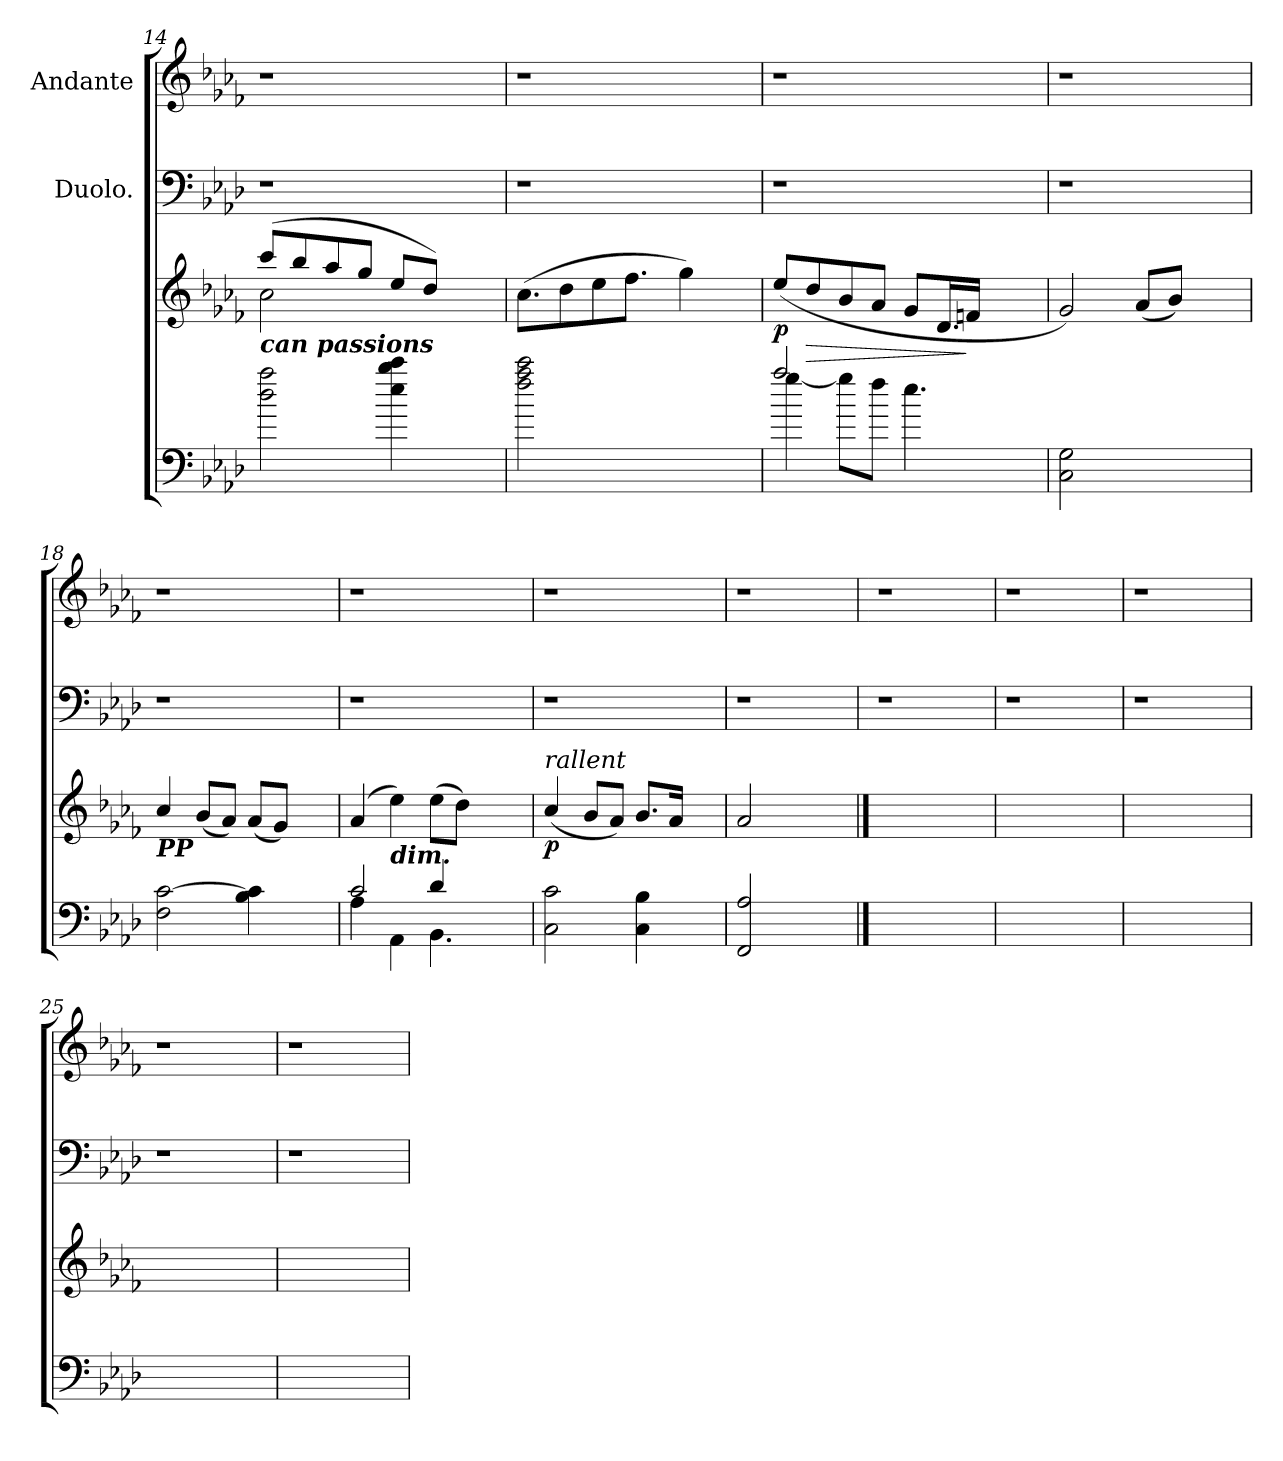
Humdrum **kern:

**kern	**kern	**dynam	**kern	**kern
*part3	*part3	*part3	*part2	*part1
*staff4	*staff3	*staff3/4	*staff2	*staff1
*	*	*	*I"Duolo.	*I"Andante
*clefF4	*clefG3	*	*clefF4	*clefG3
*k[b-e-a-d-]	*k[b-e-a-d-]	*	*k[b-e-a-d-]	*k[b-e-a-d-]
=14	=14	=14	=14	=14
*	*^	*	*	*
!	!LO:TX:b:Bi:t=can passions	!	!	!	!
2dd-\ 2aa-\	(>8aa-/L	2a-\	.	1r	1r
.	8gg/	.	.	.	.
.	8ff/	.	.	.	.
.	8ee-/J	.	.	.	.
4ee-\ 4bb-\ 4ccc\	8cc/L	4ryy	.	.	.
.	8b-/J)	.	.	.	.
4ryy	4ryy	4ryy	.	.	.
*	*v	*v	*	*	*
=15	=15	=15	=15	=15
2ff\ 2aa-\ 2ccc\	(>8.a-\L	.	1r	1r
.	8b-\	.	.	.
.	8cc\	.	.	.
.	8.dd-\J	.	.	.
2ryy	.	.	.	.
.	4ee-\)	.	.	.
.	8ryy	.	.	.
=16	=16	=16	=16	=16
*^	*	*	*	*
!	!	!	!LO:DY:b	!	!
2aa-/	[<4gg\	(<8cc/L	p	1r	1r
!	!	!	!LO:HP:b	!	!
.	.	8b-/	>	.	.
.	8gg\L]	8g/	.	.	.
.	8ff\J	8f/J	.	.	.
8ryy	4.ee-\	8e-/L	.	.	.
4.ryy	.	16.B-/L	.	.	.
.	.	16dn/JJ	]	.	.
.	.	8..ryy	.	.	.
.	8ryy	.	.	.	.
*v	*v	*	*	*	*
!!LO:LB:g=z
=17	=17	=17	=17	=17
2C\ 2G\	2e-/)	.	1r	1r
2ryy	(<8f/L	.	.	.
.	8g/J)	.	.	.
.	4ryy	.	.	.
=18	=18	=18	=18	=18
!	!LO:TX:b:Bi:t=PP	!	!	!
2F\ [>2c\	4a-/	.	1r	1r
.	(<8g/L	.	.	.
.	8f/J)	.	.	.
4B-\ 4c\]	(<8f/L	.	.	.
.	8e-/J)	.	.	.
4ryy	4ryy	.	.	.
=19	=19	=19	=19	=19
*^	*	*	*	*
2c/	4A-\	(>4f/	.	1r	1r
!	!	!LO:TX:b:Bi:t=dim.	!	!	!
.	4AA-\	4cc\)	.	.	.
4d-/	4.BB-\	(>8cc\L	.	.	.
.	.	8b-\J)	.	.	.
8ryy	.	4ryy	.	.	.
8ryy	8ryy	.	.	.	.
=20	=20	=20	=20	=20	=20
!	!	!LO:TX:a:i:t=rallent	!	!	!
!	!	!	!LO:DY:b	!	!
*v	*v	*	*	*	*
2C\ 2c\	(<4a-/	p	1r	1r
.	8g/L	.	.	.
.	8f/J)	.	.	.
4C\ 4B-\	8.g/L	.	.	.
.	16f/Jk	.	.	.
4ryy	4ryy	.	.	.
=21	=21	=21	=21	=21
2FF/ 2A-/	2f/	.	1r	1r
2ryy	2ryy	.	.	.
!!LO:LB:g=z
==22	==22	=22	=22	=22
4ryy	4ryy	.	1r	1r
2.ryy	2.ryy	.	.	.
=23	=23	=23	=23	=23
4ryy	4ryy	.	1r	1r
2.ryy	2.ryy	.	.	.
=24	=24	=24	=24	=24
4ryy	4ryy	.	1r	1r
2.ryy	2.ryy	.	.	.
=25	=25	=25	=25	=25
4ryy	4ryy	.	1r	1r
2.ryy	2.ryy	.	.	.
=26	=26	=26	=26	=26
4ryy	4ryy	.	1r	1r
2.ryy	2.ryy	.	.	.
=	=	=	=	=
*-	*-	*-	*-	*-
